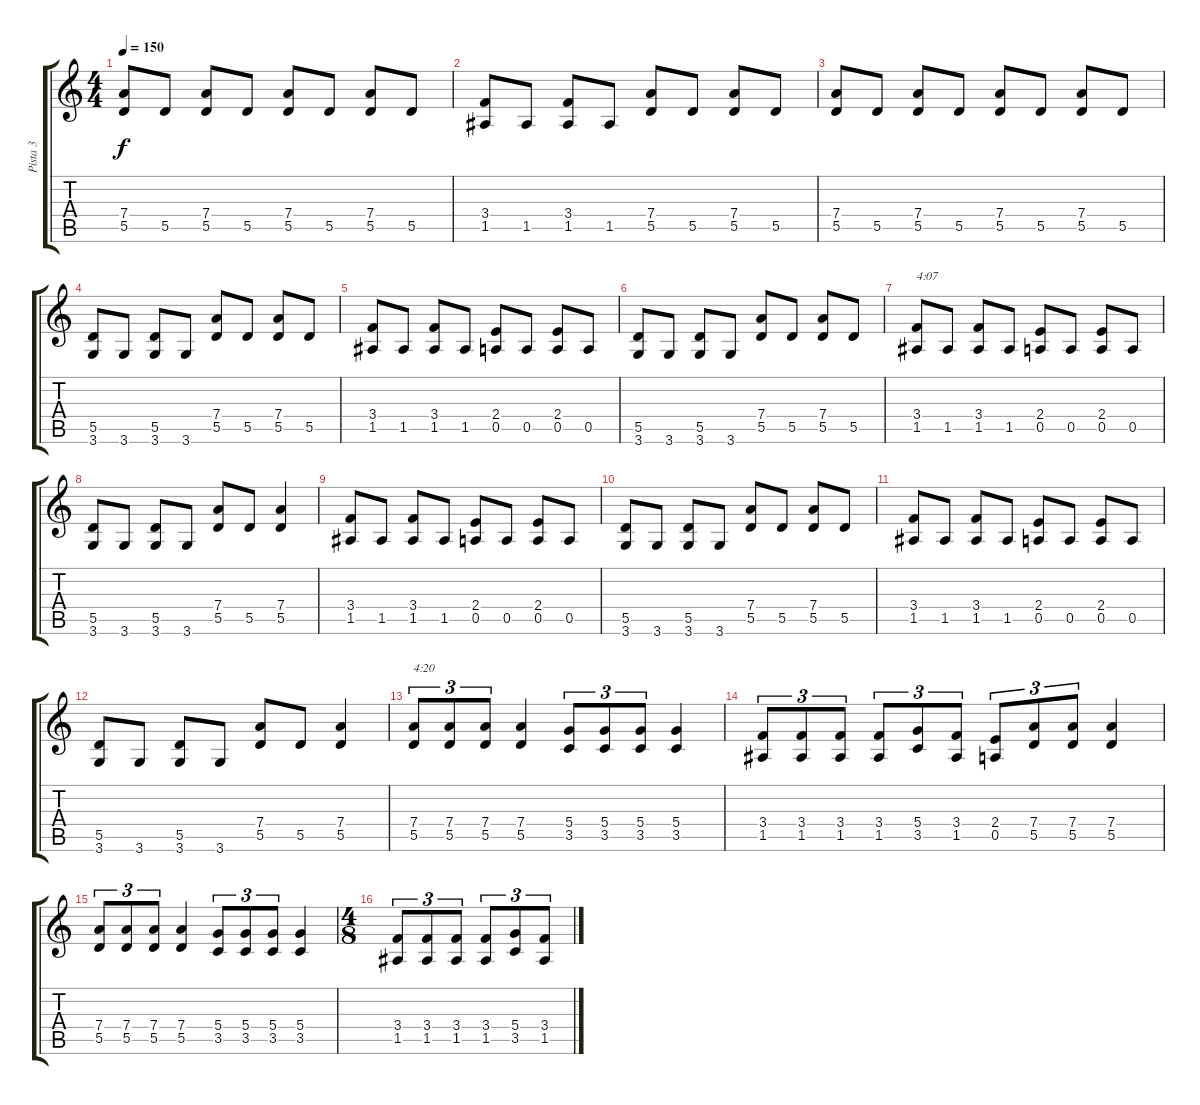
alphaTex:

\track ("Pista 3" "Pista 3") {instrument distortionguitar}
\staff {score tabs}
\tuning (E4 B3 G3 D3 A2 E2) {hide}
\ts (4 4)
\tempo 150
\clef g2
\ks c
(7.4 5.5).8{dy f} 5.5.8 (7.4 5.5).8 5.5.8 (7.4 5.5).8 5.5.8 (7.4 5.5).8 5.5.8 |
(3.4 1.5).8 1.5.8 (3.4 1.5).8 1.5.8 (7.4 5.5).8 5.5.8 (7.4 5.5).8 5.5.8 |
(7.4 5.5).8 5.5.8 (7.4 5.5).8 5.5.8 (7.4 5.5).8 5.5.8 (7.4 5.5).8 5.5.8 |
(5.5 3.6).8 3.6.8 (5.5 3.6).8 3.6.8 (7.4 5.5).8 5.5.8 (7.4 5.5).8 5.5.8 |
(3.4 1.5).8 1.5.8 (3.4 1.5).8 1.5.8 (2.4 0.5).8 0.5.8 (2.4 0.5).8 0.5.8 |
(5.5 3.6).8 3.6.8 (5.5 3.6).8 3.6.8 (7.4 5.5).8 5.5.8 (7.4 5.5).8 5.5.8 |
(3.4 1.5).8{txt "4:07"} 1.5.8 (3.4 1.5).8 1.5.8 (2.4 0.5).8 0.5.8 (2.4 0.5).8 0.5.8 |
(5.5 3.6).8 3.6.8 (5.5 3.6).8 3.6.8 (7.4 5.5).8 5.5.8 (7.4 5.5).4 |
(3.4 1.5).8 1.5.8 (3.4 1.5).8 1.5.8 (2.4 0.5).8 0.5.8 (2.4 0.5).8 0.5.8 |
(5.5 3.6).8 3.6.8 (5.5 3.6).8 3.6.8 (7.4 5.5).8 5.5.8 (7.4 5.5).8 5.5.8 |
(3.4 1.5).8 1.5.8 (3.4 1.5).8 1.5.8 (2.4 0.5).8 0.5.8 (2.4 0.5).8 0.5.8 |
(5.5 3.6).8 3.6.8 (5.5 3.6).8 3.6.8 (7.4 5.5).8 5.5.8 (7.4 5.5).4 |
(7.4 5.5).8{tu (3 2) txt "4:20"} (7.4 5.5).8{tu (3 2)} (7.4 5.5).8{tu (3 2)} (7.4 5.5).4 (5.4 3.5).8{tu (3 2)} (5.4 3.5).8{tu (3 2)} (5.4 3.5).8{tu (3 2)} (5.4 3.5).4 |
(3.4 1.5).8{tu (3 2)} (3.4 1.5).8{tu (3 2)} (3.4 1.5).8{tu (3 2)} (3.4 1.5).8{tu (3 2)} (5.4 3.5).8{tu (3 2)} (3.4 1.5).8{tu (3 2)} (2.4 0.5).8{tu (3 2)} (7.4 5.5).8{tu (3 2)} (7.4 5.5).8{tu (3 2)} (7.4 5.5).4 |
(7.4 5.5).8{tu (3 2)} (7.4 5.5).8{tu (3 2)} (7.4 5.5).8{tu (3 2)} (7.4 5.5).4 (5.4 3.5).8{tu (3 2)} (5.4 3.5).8{tu (3 2)} (5.4 3.5).8{tu (3 2)} (5.4 3.5).4 |
\ts (4 8)
(3.4 1.5).8{tu (3 2)} (3.4 1.5).8{tu (3 2)} (3.4 1.5).8{tu (3 2)} (3.4 1.5).8{tu (3 2)} (5.4 3.5).8{tu (3 2)} (3.4 1.5).8{tu (3 2)}
